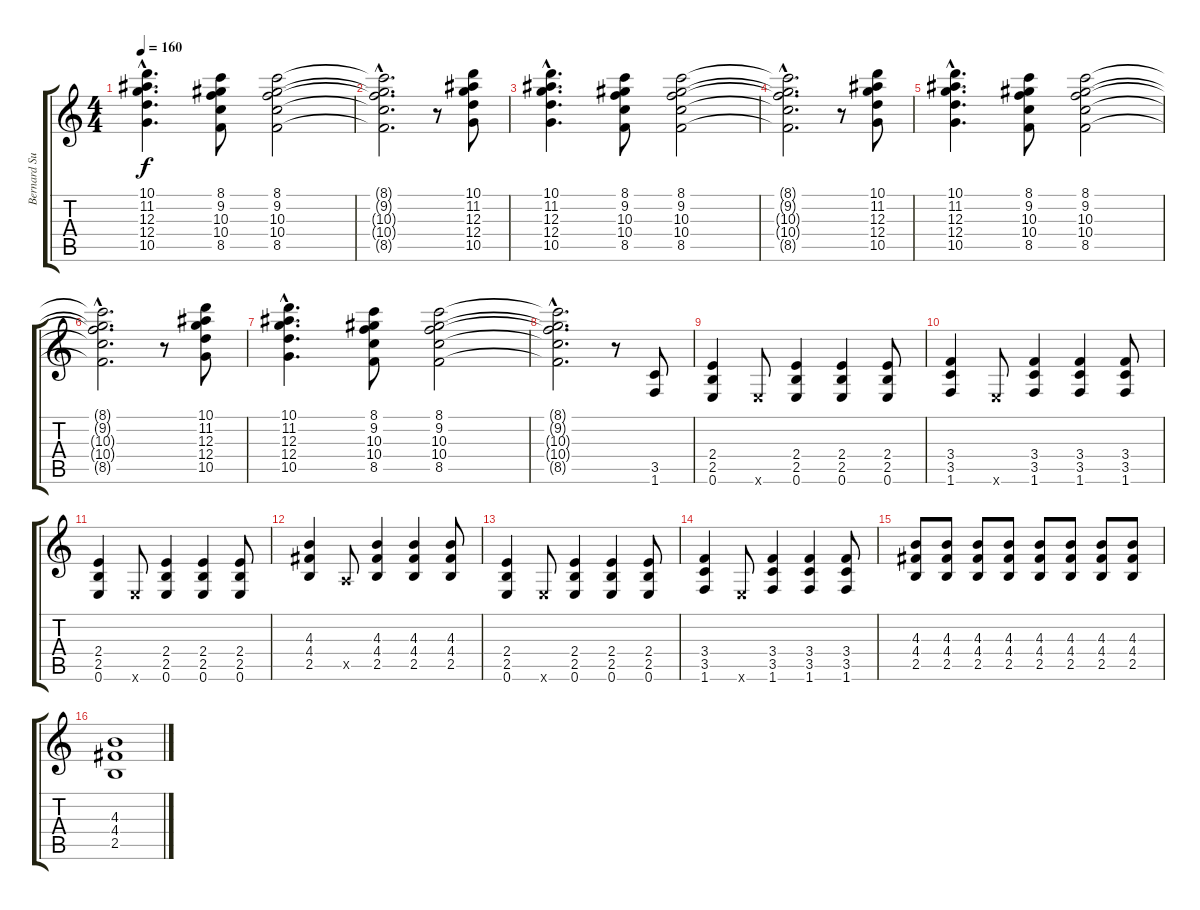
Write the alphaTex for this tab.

\track ("Bernard Sumner - Guitar" "Bernard Su") {instrument overdrivenguitar}
\staff {score tabs}
\tuning (E4 B3 G3 D3 A2 E2) {hide}
\ts (4 4)
\tempo 160
\clef g2
\ks c
(10.1{hac} 11.2{hac} 12.3{hac} 12.4{hac} 10.5{hac}).4{d dy f} (8.1 9.2 10.3 10.4 8.5).8 (8.1 9.2 10.3 10.4 8.5).2 |
(8.1{hac t} 9.2{hac t} 10.3{hac t} 10.4{hac t} 8.5{hac t}).2{d} r.8 (10.1 11.2 12.3 12.4 10.5).8 |
(10.1{hac} 11.2{hac} 12.3{hac} 12.4{hac} 10.5{hac}).4{d} (8.1 9.2 10.3 10.4 8.5).8 (8.1 9.2 10.3 10.4 8.5).2 |
(8.1{hac t} 9.2{hac t} 10.3{hac t} 10.4{hac t} 8.5{hac t}).2{d} r.8 (10.1 11.2 12.3 12.4 10.5).8 |
(10.1{hac} 11.2{hac} 12.3{hac} 12.4{hac} 10.5{hac}).4{d} (8.1 9.2 10.3 10.4 8.5).8 (8.1 9.2 10.3 10.4 8.5).2 |
(8.1{hac t} 9.2{hac t} 10.3{hac t} 10.4{hac t} 8.5{hac t}).2{d} r.8 (10.1 11.2 12.3 12.4 10.5).8 |
(10.1{hac} 11.2{hac} 12.3{hac} 12.4{hac} 10.5{hac}).4{d} (8.1 9.2 10.3 10.4 8.5).8 (8.1 9.2 10.3 10.4 8.5).2 |
(8.1{hac t} 9.2{hac t} 10.3{hac t} 10.4{hac t} 8.5{hac t}).2{d} r.8 (3.5 1.6).8 |
(2.4 2.5 0.6).4 0.6{x}.8 (2.4 2.5 0.6).4 (2.4 2.5 0.6).4 (2.4 2.5 0.6).8 |
(3.4 3.5 1.6).4 0.6{x}.8 (3.4 3.5 1.6).4 (3.4 3.5 1.6).4 (3.4 3.5 1.6).8 |
(2.4 2.5 0.6).4 0.6{x}.8 (2.4 2.5 0.6).4 (2.4 2.5 0.6).4 (2.4 2.5 0.6).8 |
(4.3 4.4 2.5).4 0.5{x}.8 (4.3 4.4 2.5).4 (4.3 4.4 2.5).4 (4.3 4.4 2.5).8 |
(2.4 2.5 0.6).4 0.6{x}.8 (2.4 2.5 0.6).4 (2.4 2.5 0.6).4 (2.4 2.5 0.6).8 |
(3.4 3.5 1.6).4 0.6{x}.8 (3.4 3.5 1.6).4 (3.4 3.5 1.6).4 (3.4 3.5 1.6).8 |
(4.3 4.4 2.5).8 (4.3 4.4 2.5).8 (4.3 4.4 2.5).8 (4.3 4.4 2.5).8 (4.3 4.4 2.5).8 (4.3 4.4 2.5).8 (4.3 4.4 2.5).8 (4.3 4.4 2.5).8 |
(4.3 4.4 2.5).1
